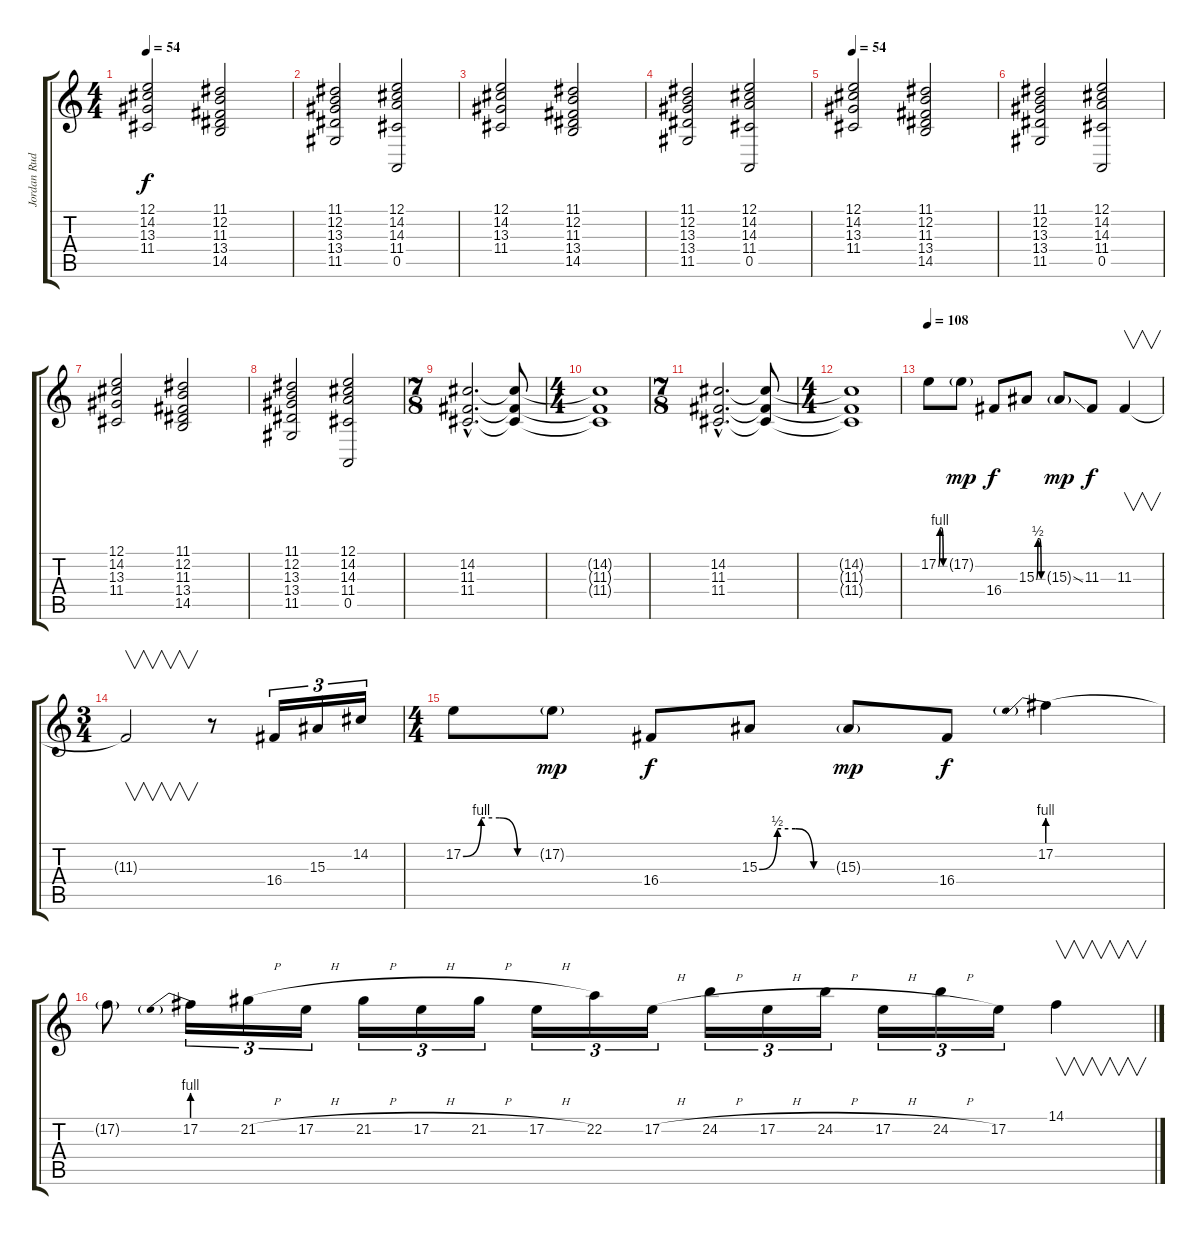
\track ("Jordan Rudess - Keyboard" "Jordan Rud") {instrument acousticgrandpiano}
\staff {score tabs}
\tuning (E4 B3 G3 D3 A2 E2) {hide}
\ts (4 4)
\tempo 54
\clef g2
\ks c
(12.1 14.2 13.3 11.4).2{dy f} (11.1 12.2 11.3 13.4 14.5).2 |
(11.1 12.2 13.3 13.4 11.5).2 (12.1 14.2 14.3 11.4 0.5).2 |
(12.1 14.2 13.3 11.4).2 (11.1 12.2 11.3 13.4 14.5).2 |
(11.1 12.2 13.3 13.4 11.5).2 (12.1 14.2 14.3 11.4 0.5).2 |
\tempo 54
(12.1 14.2 13.3 11.4).2 (11.1 12.2 11.3 13.4 14.5).2 |
(11.1 12.2 13.3 13.4 11.5).2 (12.1 14.2 14.3 11.4 0.5).2 |
(12.1 14.2 13.3 11.4).2 (11.1 12.2 11.3 13.4 14.5).2 |
(11.1 12.2 13.3 13.4 11.5).2 (12.1 14.2 14.3 11.4 0.5).2 |
\ts (7 8)
(14.2{hac} 11.3{hac} 11.4{hac}).2{d} (14.2{t} 11.3{t} 11.4{t}).8 |
\ts (4 4)
(14.2{t} 11.3{t} 11.4{t}).1 |
\ts (7 8)
(14.2{hac} 11.3{hac} 11.4{hac}).2{d} (14.2{t} 11.3{t} 11.4{t}).8 |
\ts (4 4)
(14.2{t} 11.3{t} 11.4{t}).1 |
\tempo 108
17.2{be (custom 0 0 15 4 30 4 45 0 60 0)}.8 17.2{g}.8{dy mp} 16.4.8{dy f} 15.3{be (custom 0 0 15 2 30 2 45 0 60 0)}.8 15.3{ss g}.8{dy mp} 11.3.8{dy f} 11.3.4{v} |
\ts (3 4)
11.3{t}.2{v} r.8 16.4.16{tu (3 2)} 15.3.16{tu (3 2)} 14.2.16{tu (3 2)} |
\ts (4 4)
17.2{be (custom 0 0 15 4 30 4 45 0 60 0)}.8 17.2{g}.8{dy mp} 16.4.8{dy f} 15.3{be (custom 0 0 15 2 30 2 45 0 60 0)}.8 15.3{g}.8{dy mp} 16.4.8{dy f} 17.2{be (prebend 0 4 60 4)}.4 |
17.2{t}.8 17.2{be (prebend 0 4 60 4)}.16{tu (3 2)} 21.2{h}.16{tu (3 2)} 17.2{h}.16{tu (3 2)} 21.2{h}.16{tu (3 2)} 17.2{h}.16{tu (3 2)} 21.2{h}.16{tu (3 2)} 17.2{h}.16{tu (3 2)} 22.2.16{tu (3 2)} 17.2{h}.16{tu (3 2)} 24.2{h}.16{tu (3 2)} 17.2{h}.16{tu (3 2)} 24.2{h}.16{tu (3 2)} 17.2{h}.16{tu (3 2)} 24.2{h}.16{tu (3 2)} 17.2.16{tu (3 2)} 14.1.4{v}
